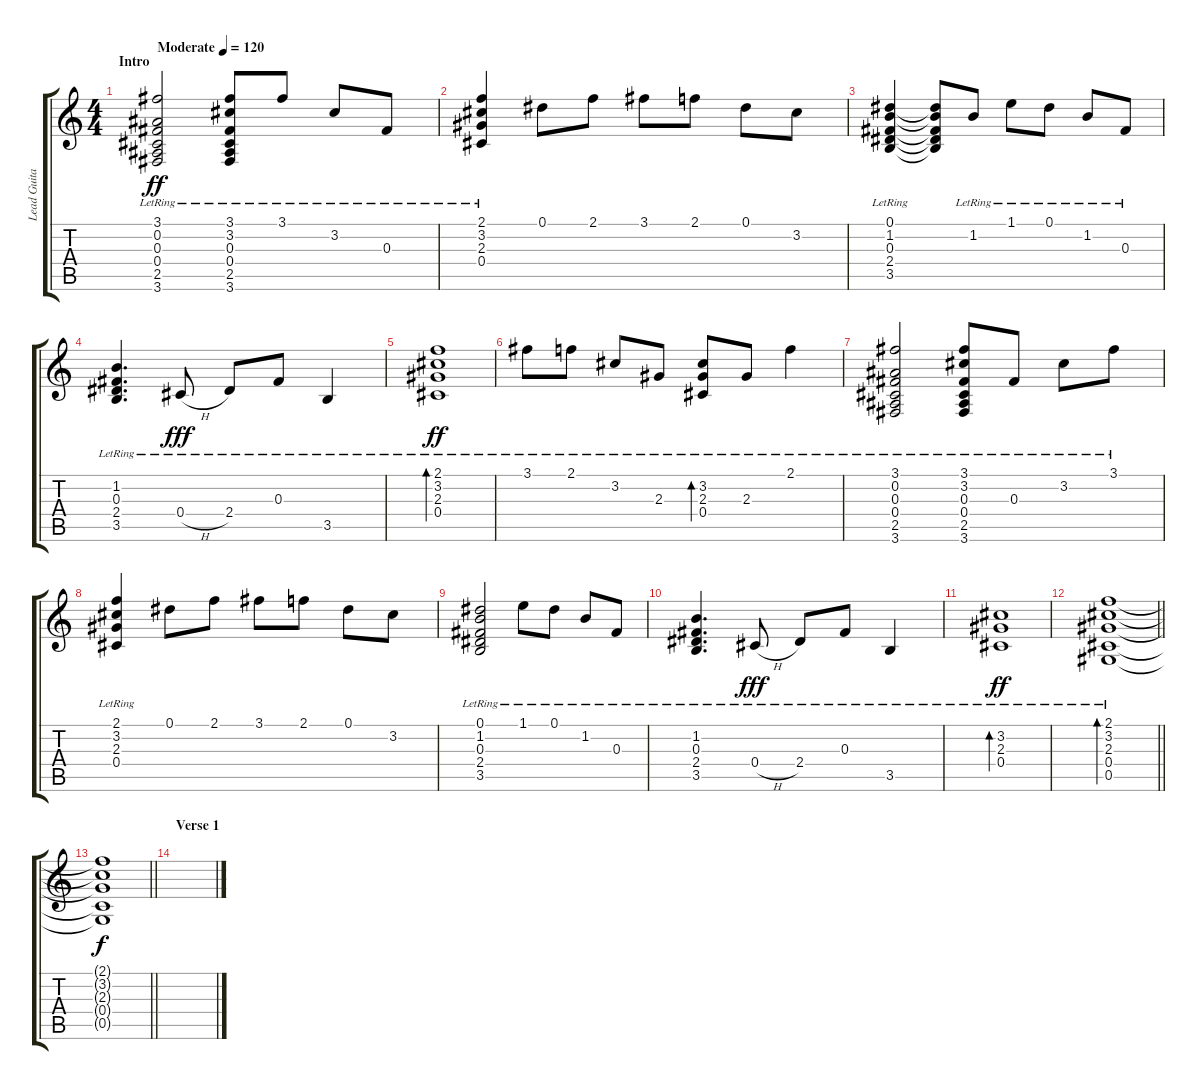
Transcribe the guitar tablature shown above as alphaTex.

\track ("Lead Guitar (Joel Carli)" "Lead Guita") {instrument distortionguitar}
\staff {score tabs}
\tuning (Eb4 Bb3 Gb3 Db3 Ab2 Eb2) {hide}
\ts (4 4)
\section ("" "Intro")
\tempo (120 "Moderate")
\clef g2
\ks c
(3.1{lr} 0.2{lr} 0.3{lr} 0.4{lr} 2.5{lr} 3.6{lr}).2{dy ff instrument electricguitarjazz} (3.1{lr} 3.2{lr} 0.3{lr} 0.4{lr} 2.5{lr} 3.6{lr}).8 3.1{lr}.8 3.2{lr}.8 0.3{lr}.8 |
(2.1{lr} 3.2{lr} 2.3{lr} 0.4{lr}).4 0.1.8 2.1.8 3.1.8 2.1.8 0.1.8 3.2.8 |
(0.1{lr} 1.2{lr} 0.3{lr} 2.4{lr} 3.5{lr}).4 (0.1{t} 1.2{t} 0.3{t} 2.4{t} 3.5{t}).8 1.2{lr}.8 1.1{lr}.8 0.1{lr}.8 1.2{lr}.8 0.3{lr}.8 |
(1.2{lr} 0.3{lr} 2.4{lr} 3.5{lr}).4{d} 0.4{h lr}.8{dy fff} 2.4{lr}.8 0.3{lr}.8 3.5{lr}.4 |
(2.1{lr} 3.2{lr} 2.3{lr} 0.4{lr}).1{bd 60 dy ff} |
3.1{lr}.8 2.1{lr}.8 3.2{lr}.8 2.3{lr}.8 (3.2{lr} 2.3{lr} 0.4{lr}).8{bd 480} 2.3{lr}.8 2.1{lr}.4 |
(3.1{lr} 0.2{lr} 0.3{lr} 0.4{lr} 2.5{lr} 3.6{lr}).2 (3.1{lr} 3.2{lr} 0.3{lr} 0.4{lr} 2.5{lr} 3.6{lr}).8 0.3{lr}.8 3.2{lr}.8 3.1{lr}.8 |
(2.1{lr} 3.2{lr} 2.3{lr} 0.4{lr}).4 0.1.8 2.1.8 3.1.8 2.1.8 0.1.8 3.2.8 |
(0.1{lr} 1.2{lr} 0.3{lr} 2.4{lr} 3.5{lr}).2 1.1{lr}.8 0.1{lr}.8 1.2{lr}.8 0.3{lr}.8 |
(1.2{lr} 0.3{lr} 2.4{lr} 3.5{lr}).4{d} 0.4{h lr}.8{dy fff} 2.4{lr}.8 0.3{lr}.8 3.5{lr}.4 |
(3.2{lr} 2.3{lr} 0.4{lr}).1{bd 60 dy ff} |
\barLineRight lightlight
(2.1{lr} 3.2{lr} 2.3{lr} 0.4{lr} 0.5{lr}).1{bd 60} |
\barLineRight lightlight
(2.1{t} 3.2{t} 2.3{t} 0.4{t} 0.5{t}).1{dy f} |
\section ("" "Verse 1")
